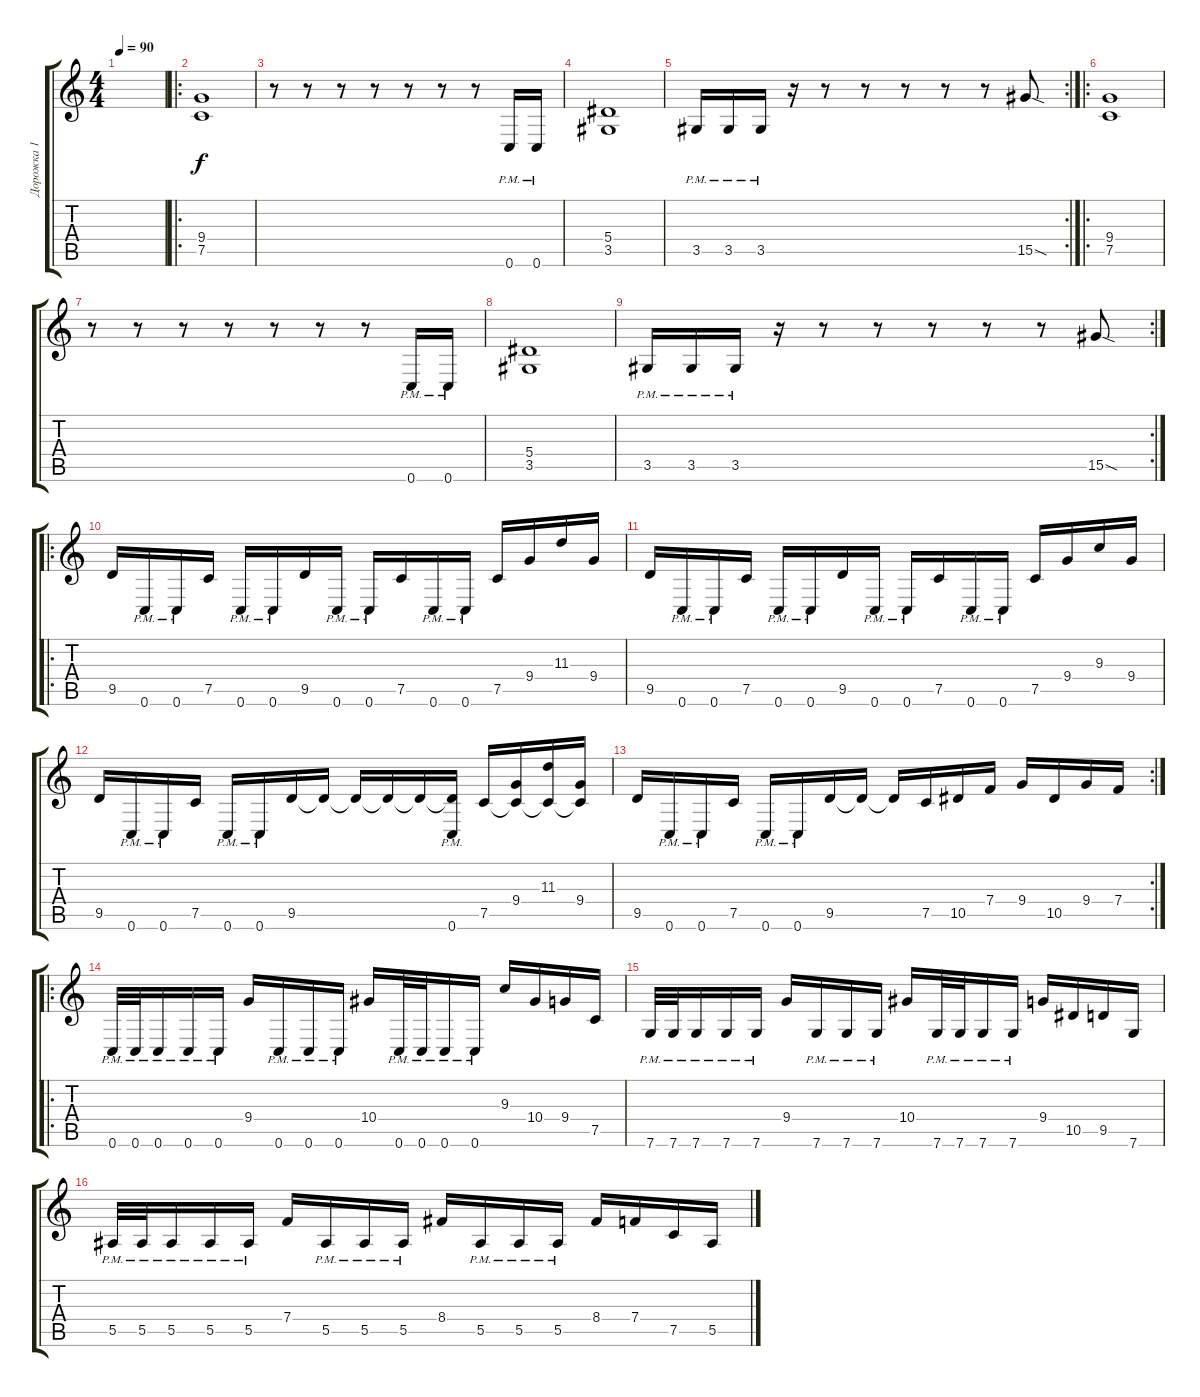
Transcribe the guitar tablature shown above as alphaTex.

\track ("Дорожка 1" "Дорожка 1") {instrument distortionguitar}
\staff {score tabs}
\tuning (C4 G3 Eb3 Bb2 F2 C2) {hide}
\ts (4 4)
\tempo 90
\clef g2
\ks c
|
\ro
(9.4 7.5).1 |
r.8 r.8 r.8 r.8 r.8 r.8 r.8 0.6{pm}.16 0.6{pm}.16 |
(5.4 3.5).1 |
\rc 2
3.5{pm}.16 3.5{pm}.16 3.5{pm}.16 r.16 r.8 r.8 r.8 r.8 r.8 15.5{sod}.8 |
\ro
(9.4 7.5).1 |
r.8 r.8 r.8 r.8 r.8 r.8 r.8 0.6{pm}.16 0.6{pm}.16 |
(5.4 3.5).1 |
\rc 2
3.5{pm}.16 3.5{pm}.16 3.5{pm}.16 r.16 r.8 r.8 r.8 r.8 r.8 15.5{sod}.8 |
\ro
9.5.16 0.6{pm}.16 0.6{pm}.16 7.5.16 0.6{pm}.16 0.6{pm}.16 9.5.16 0.6{pm}.16 0.6{pm}.16 7.5.16 0.6{pm}.16 0.6{pm}.16 7.5.16 9.4.16 11.3.16 9.4.16 |
9.5.16 0.6{pm}.16 0.6{pm}.16 7.5.16 0.6{pm}.16 0.6{pm}.16 9.5.16 0.6{pm}.16 0.6{pm}.16 7.5.16 0.6{pm}.16 0.6{pm}.16 7.5.16 9.4.16 9.3.16 9.4.16 |
9.5.16 0.6{pm}.16 0.6{pm}.16 7.5.16 0.6{pm}.16 0.6{pm}.16 9.5.16 9.5{t}.16 9.5{t}.16 9.5{t}.16 9.5{t}.16 (9.5{t} 0.6{pm}).16 7.5.16 (9.4 7.5{t}).16 (11.3 7.5{t}).16 (9.4 7.5{t}).16 |
\rc 2
9.5.16 0.6{pm}.16 0.6{pm}.16 7.5.16 0.6{pm}.16 0.6{pm}.16 9.5.16 9.5{t}.16 9.5{t}.16 7.5.16 10.5.16 7.4.16 9.4.16 10.5.16 9.4.16 7.4.16 |
\ro
0.6{pm}.32 0.6{pm}.32 0.6{pm}.16 0.6{pm}.16 0.6{pm}.16 9.4.16 0.6{pm}.16 0.6{pm}.16 0.6{pm}.16 10.4.16 0.6{pm}.32 0.6{pm}.32 0.6{pm}.16 0.6{pm}.16 9.3.16 10.4.16 9.4.16 7.5.16 |
7.6{pm}.32 7.6{pm}.32 7.6{pm}.16 7.6{pm}.16 7.6{pm}.16 9.4.16 7.6{pm}.16 7.6{pm}.16 7.6{pm}.16 10.4.16 7.6{pm}.32 7.6{pm}.32 7.6{pm}.16 7.6{pm}.16 9.4.16 10.5.16 9.5.16 7.6.16 |
5.5{pm}.32 5.5{pm}.32 5.5{pm}.16 5.5{pm}.16 5.5{pm}.16 7.4.16 5.5{pm}.16 5.5{pm}.16 5.5{pm}.16 8.4.16 5.5{pm}.16 5.5{pm}.16 5.5{pm}.16 8.4.16 7.4.16 7.5.16 5.5.16
